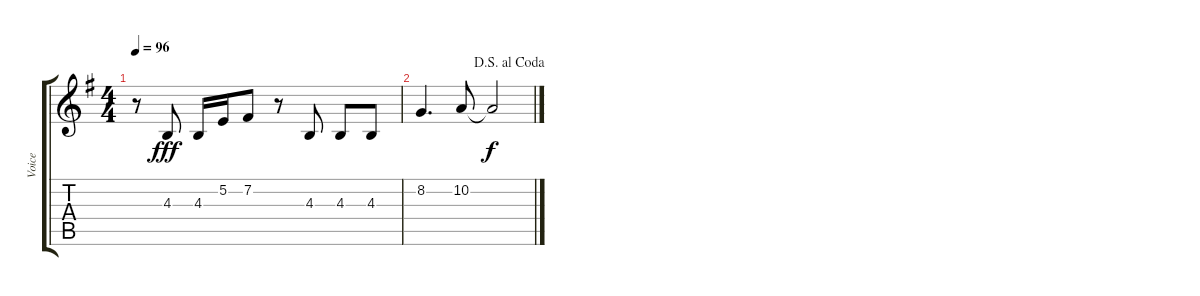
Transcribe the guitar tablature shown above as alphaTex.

\track ("Voice" "Voice") {instrument synthstrings1}
\staff {score tabs}
\tuning (E4 B3 G3 D3 A2 E2) {hide}
\ts (4 4)
\tempo 96
\clef g2
\ks g
r.8{dy fff} 4.3.8 4.3.16 5.2.16 7.2.8 r.8 4.3.8 4.3.8 4.3.8 |
\jump dalsegnoalcoda
8.2.4{d} 10.2.8 10.2{t}.2{dy f}
